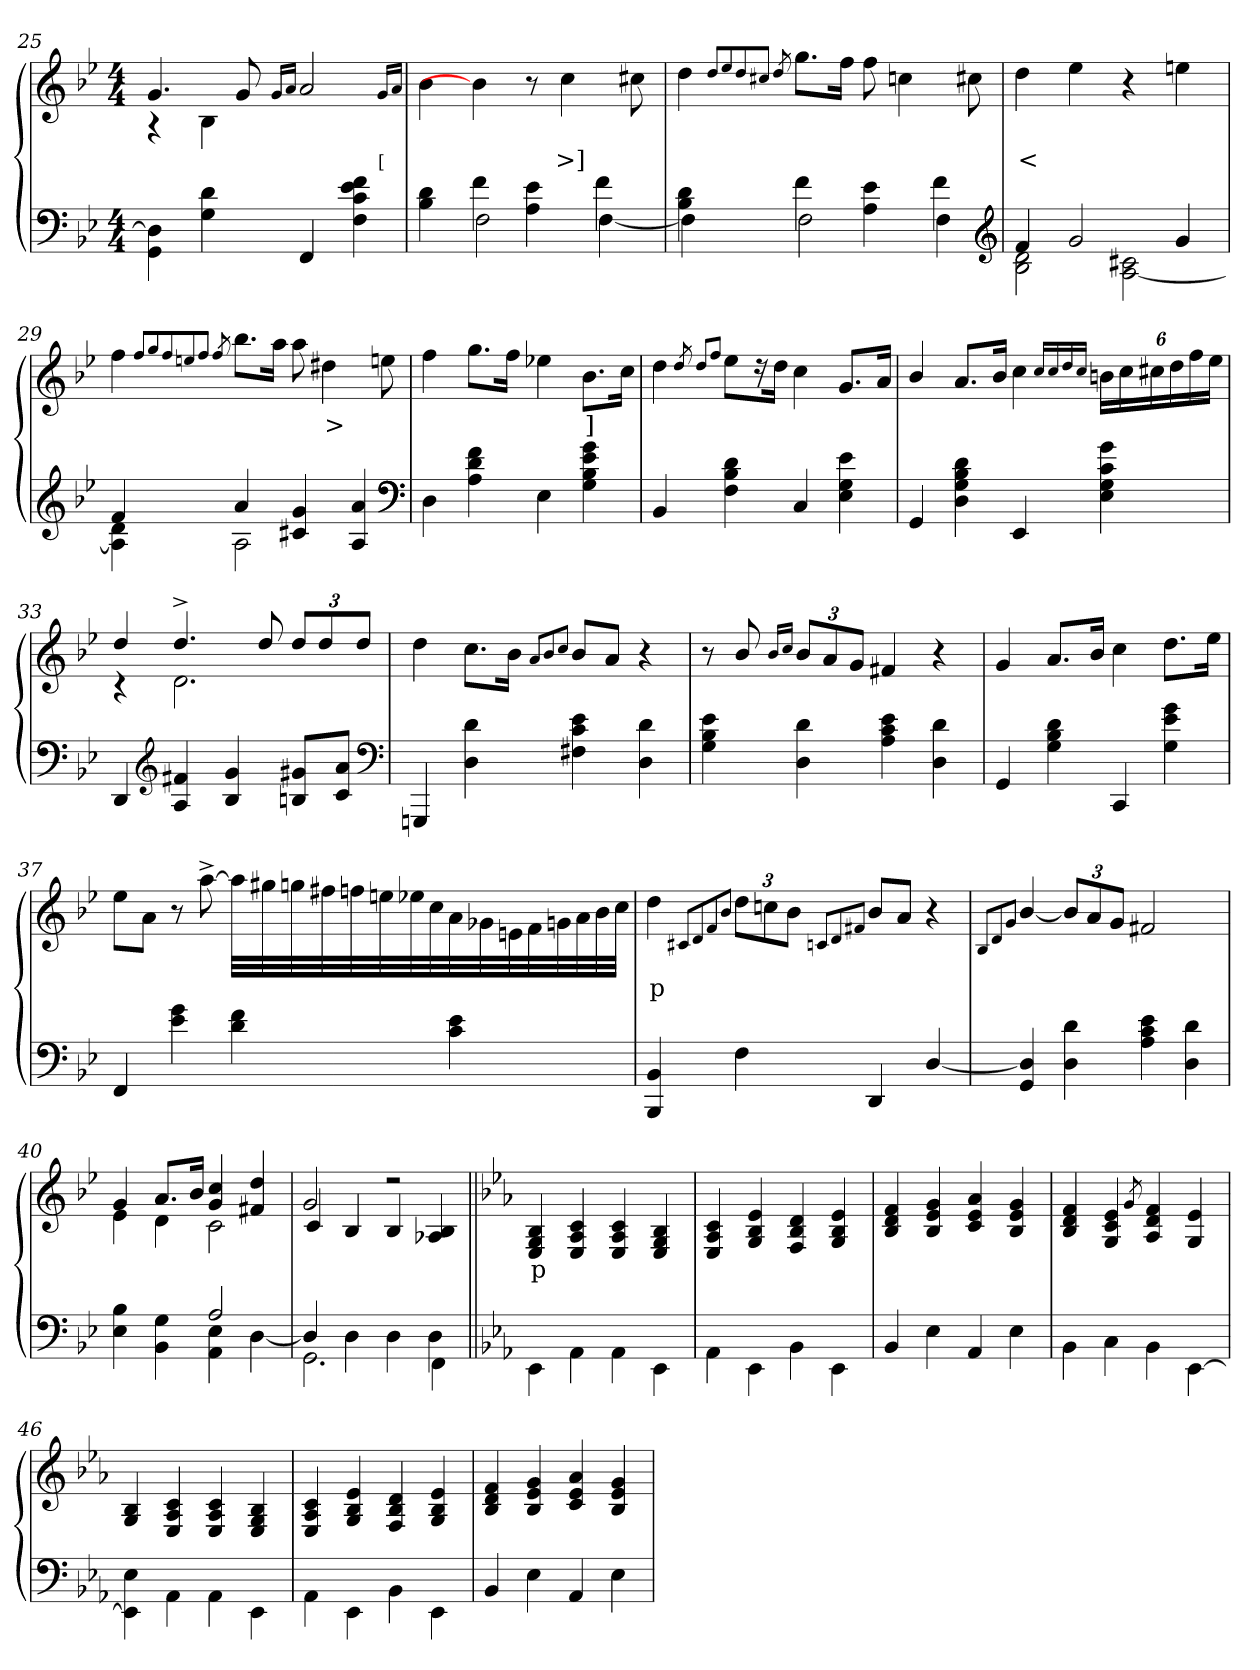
**kern	**kern	**text
*part2	*part1	*part1
*staff2	*staff1	*staff1
*clefF4	*clefG2	*
*k[b-e-]	*k[b-e-]	*
*M4/4	*M4/4	*
=25	=25	=25
*	*^	*
4D\] 4GG	4.g	4r	.
4d 4G	.	4B-	.
.	8g	.	.
.	16qg/LL	.	.
.	16qa/JJ	.	.
4FF	2a	2ryy	.
4f 4e- 4c 4F	.	.	.
*	*v	*v	*
.	16qg/LL	[
.	16qa/JJ	.
=26	=26	=26
*^	*	*
4d 4B-	4ryy	4b-	.
4f\	2F	4bn]	.
4e-\ 4A	.	8r	.
.	.	4cc	>]
4f\	[4F	.	.
.	.	8cc#X	.
=27	=27	=27	=27
4d\ 4B-	4F]	4dd	.
.	.	8qdd/L	.
.	.	8qee-/	.
.	.	8qdd/	.
.	.	8qcc#X/J	.
.	.	8qdd/	.
4f\	2F	8.ggL	.
.	.	16ffJk	.
4e-\ 4A	.	8ff	.
.	.	4ccn	.
4f\	4F	.	.
.	.	8cc#X	.
*clefG2	*	*	*
=28	=28	=28	=28
4f	2d 2B-	4dd	<
2g	.	4ee-	.
.	2c#X [2A	4r	.
4g	.	4een	.
=29	=29	=29	=29
4f	4d 4A]	4ff	.
.	.	8qff/L	.
.	.	8qgg/	.
.	.	8qff/	.
.	.	8qeen/	.
.	.	8qff/J	.
.	.	8qff/	.
4a	2A	8.bb-L	.
.	.	16aaJk	.
4g 4c#X	.	8aa	.
.	.	4dd#X	>
4a 4A	4ryy	.	.
.	.	8een	.
*v	*v	*	*
*clefF4	*	*
=30	=30	=30
4D	4ff	.
4f 4d 4A	8.ggL	.
.	16ffJk	.
4E-	4ee-X	.
4g 4e- 4B- 4G	8.b-L	]
.	16ccJk	.
=31	=31	=31
4BB-	4dd	.
.	8qdd/	.
.	8qdd/L	.
.	8qff/J	.
4d 4B- 4F	8ee-L	.
.	16r	.
.	16ddJk	.
4C	4cc	.
4e- 4G 4E-	8.gL	.
.	16aJk	.
=32	=32	=32
4GG	4b-/	.
4d 4B- 4G 4D	8.a\L	.
.	16b-/Jk	.
4EE-	4cc	.
.	16qcc/L	.
.	16qcc/	.
.	16qdd/	.
.	16qcc/J	.
4g 4c 4G 4E-	24bnLL	.
.	24cc	.
.	24cc#X	.
.	24dd	.
.	24ff	.
.	24ee-JJ	.
=33	=33	=33
*	*^	*
4DD	4dd/	4r	.
*clefG2	*	*	*
4f#X 4A	4.dd^>/	2.d	.
4g 4B-	.	.	.
.	8dd/	.	.
8g#X 8BnL	12dd/L	.	.
.	12dd	.	.
8a 8cJ	.	.	.
.	12ddJ	.	.
*	*v	*v	*
*clefF4	*	*
=34	=34	=34
4GGGn	4dd	.
4d 4D	8.ccL	.
.	16b-Jk	.
.	8qa/L	.
.	8qb-/	.
.	8qcc/J	.
4e- 4c 4F#X	8b-L	.
.	8aJ	.
4d 4D	4r	.
=35	=35	=35
4e- 4B- 4G	8r	.
.	8b-/	.
.	16qb-/LL	.
.	16qcc/JJ	.
4d 4D	12b-L	.
.	12a	.
.	12gJ	.
4e- 4c 4A	4f#X	.
4d 4D	4r	.
=36	=36	=36
4GG	4g	.
4d 4B- 4G	8.aL	.
.	16b-Jk	.
4CC	4cc	.
4g 4e- 4G	8.ddL	.
.	16ee-Jk	.
=37	=37	=37
4FF	8ee-L	.
.	8aJ	.
4g 4e-	8r	.
.	[8aa^>	.
4f 4d	32aa\LL]	.
.	32gg#X	.
.	32ggn	.
.	32ff#X	.
.	32ffn	.
.	32een	.
.	32ee-X	.
.	32cc	.
4e- 4c	32a	.
.	32g-X	.
.	32en	.
.	32f	.
.	32gn	.
.	32a	.
.	32b-	.
.	32ccJJ	.
=38	=38	=38
4BB- 4BBB-	4dd	p
.	8qc#X/L	.
.	8qd/	.
.	8qf/	.
.	8qb-/J	.
4F	12ddL	.
.	12ccn	.
.	12b-J	.
.	8qcn/L	.
.	8qd/	.
.	8qf#X/J	.
4DD	8b-L	.
.	8aJ	.
[4D/	4r	>]
=39	=39	=39
.	8qB-/L	.
.	8qd/	.
.	8qg/J	.
4D/] 4GG	[4b-/	.
4d 4D	12b-L]	.
.	12a	.
.	12gJ	.
4e- 4c 4A	2f#X	.
4d 4D	.	.
=40	=40	=40
*^	*^	*
2ryy	4B- 4E-	4g	4e-	.
.	4G 4BB-	8.aL	4d	.
.	.	16b-Jk	.	.
2A	4E- 4AA	4cc 4g/	2c	.
.	[4D	4dd 4f#X/	.	.
=41	=41	=41	=41	=41
4D]	2.GG	2g	4c/	.
4D\	.	.	4B-/	.
4D\	.	2r	4B-/	.
4D\	4FF	.	4B-/ 4A-X	.
*v	*v	*	*	*
*	*v	*v	*
=42||	=42||	=42||
*k[b-e-a-]	*k[b-e-a-]	*
4EE-\	4B- 4G 4E-/	p
4AA-\	4c 4A- 4E-/	.
4AA-\	4c 4A- 4E-/	.
4EE-\	4B- 4G 4E-/	.
=43	=43	=43
4AA-\	4c 4A- 4E-/	.
4EE-\	4e- 4B- 4G	.
4BB-\	4d 4B- 4F/	.
4EE-\	4e- 4B- 4G	.
=44	=44	=44
4BB-/	4f 4d 4B-	.
4E-\	4g 4e- 4B-	.
4AA-/	4a- 4e- 4c	.
4E-\	4g 4e- 4B-	.
=45	=45	=45
4BB-\	4f 4d 4B-	.
4C\	4e- 4c 4G	.
.	8qg/	.
4BB-\	4f 4d 4A-	.
[4EE-\	4e- 4G	.
=46	=46	=46
4E-\ 4EE-]	4B- 4G/	.
4AA-\	4c 4A- 4E-/	.
4AA-\	4c 4A- 4E-/	.
4EE-\	4B- 4G 4E-/	.
=47	=47	=47
4AA-\	4c 4A- 4E-/	.
4EE-\	4e- 4B- 4G	.
4BB-\	4d 4B- 4F	.
4EE-\	4e- 4B- 4G	.
=48	=48	=48
4BB-/	4f 4d 4B-	.
4E-\	4g 4e- 4B-	.
4AA-/	4a- 4e- 4c	.
4E-\	4g 4e- 4B-	.
=	=	=
*-	*-	*-
